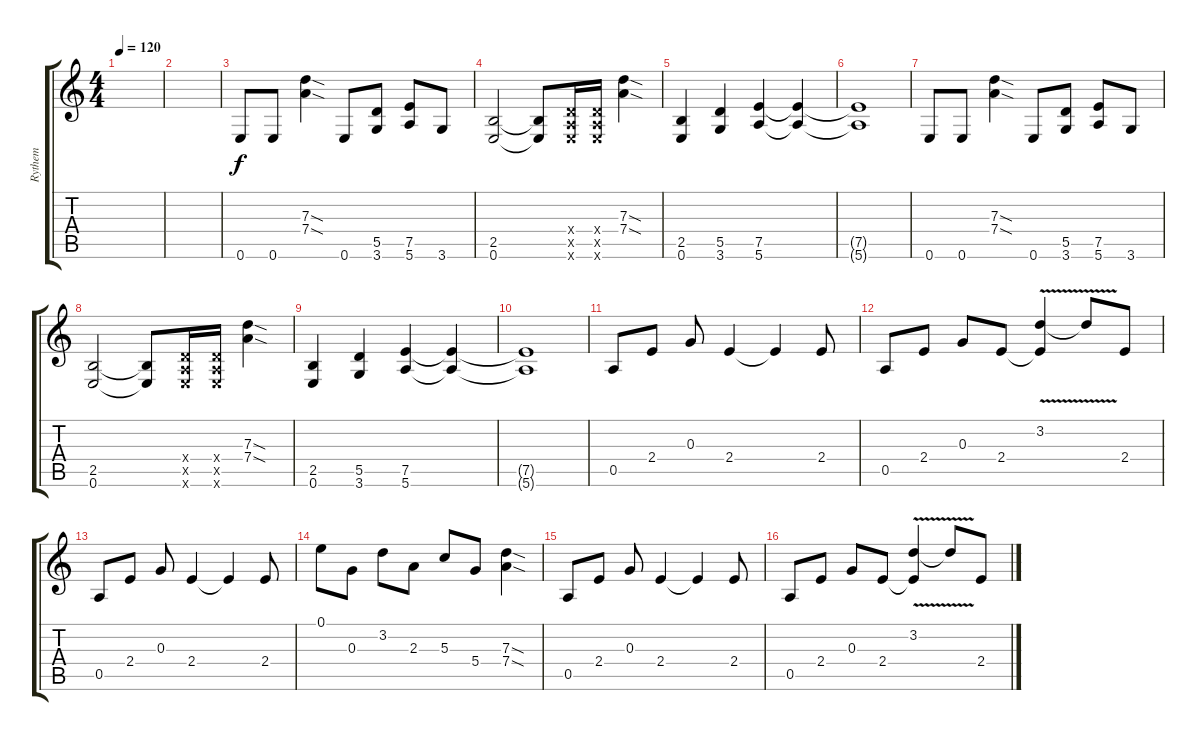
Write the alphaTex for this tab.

\track ("Rythem" "Rythem") {instrument acousticguitarsteel}
\staff {score tabs}
\tuning (E4 B3 G3 D3 A2 E2) {hide}
\ts (4 4)
\tempo 120
\clef g2
\ks c
|
|
0.6.8 0.6.8 (7.3{sod} 7.4{sod}).4 0.6.8 (5.5 3.6).8 (7.5 5.6).8 3.6.8 |
(2.5 0.6).2 (2.5{t} 0.6{t}).8 (0.4{x} 0.5{x} 0.6{x}).16 (0.4{x} 0.5{x} 0.6{x}).16 (7.3{sod} 7.4{sod}).4 |
(2.5 0.6).4 (5.5 3.6).4 (7.5 5.6).4 (7.5{t} 5.6{t}).4 |
(7.5{t} 5.6{t}).1 |
0.6.8 0.6.8 (7.3{sod} 7.4{sod}).4 0.6.8 (5.5 3.6).8 (7.5 5.6).8 3.6.8 |
(2.5 0.6).2 (2.5{t} 0.6{t}).8 (0.4{x} 0.5{x} 0.6{x}).16 (0.4{x} 0.5{x} 0.6{x}).16 (7.3{sod} 7.4{sod}).4 |
(2.5 0.6).4 (5.5 3.6).4 (7.5 5.6).4 (7.5{t} 5.6{t}).4 |
(7.5{t} 5.6{t}).1 |
0.5.8 2.4.8 0.3.8 2.4.4 2.4{t}.4 2.4.8 |
0.5.8 2.4.8 0.3.8 2.4.8 (3.2{v} 2.4{t}).4 3.2{t}.8 2.4.8 |
0.5.8 2.4.8 0.3.8 2.4.4 2.4{t}.4 2.4.8 |
0.1.8 0.3.8 3.2.8 2.3.8 5.3.8 5.4.8 (7.3{sod} 7.4{sod}).4 |
0.5.8 2.4.8 0.3.8 2.4.4 2.4{t}.4 2.4.8 |
0.5.8 2.4.8 0.3.8 2.4.8 (3.2{v} 2.4{t}).4 3.2{t}.8 2.4.8
